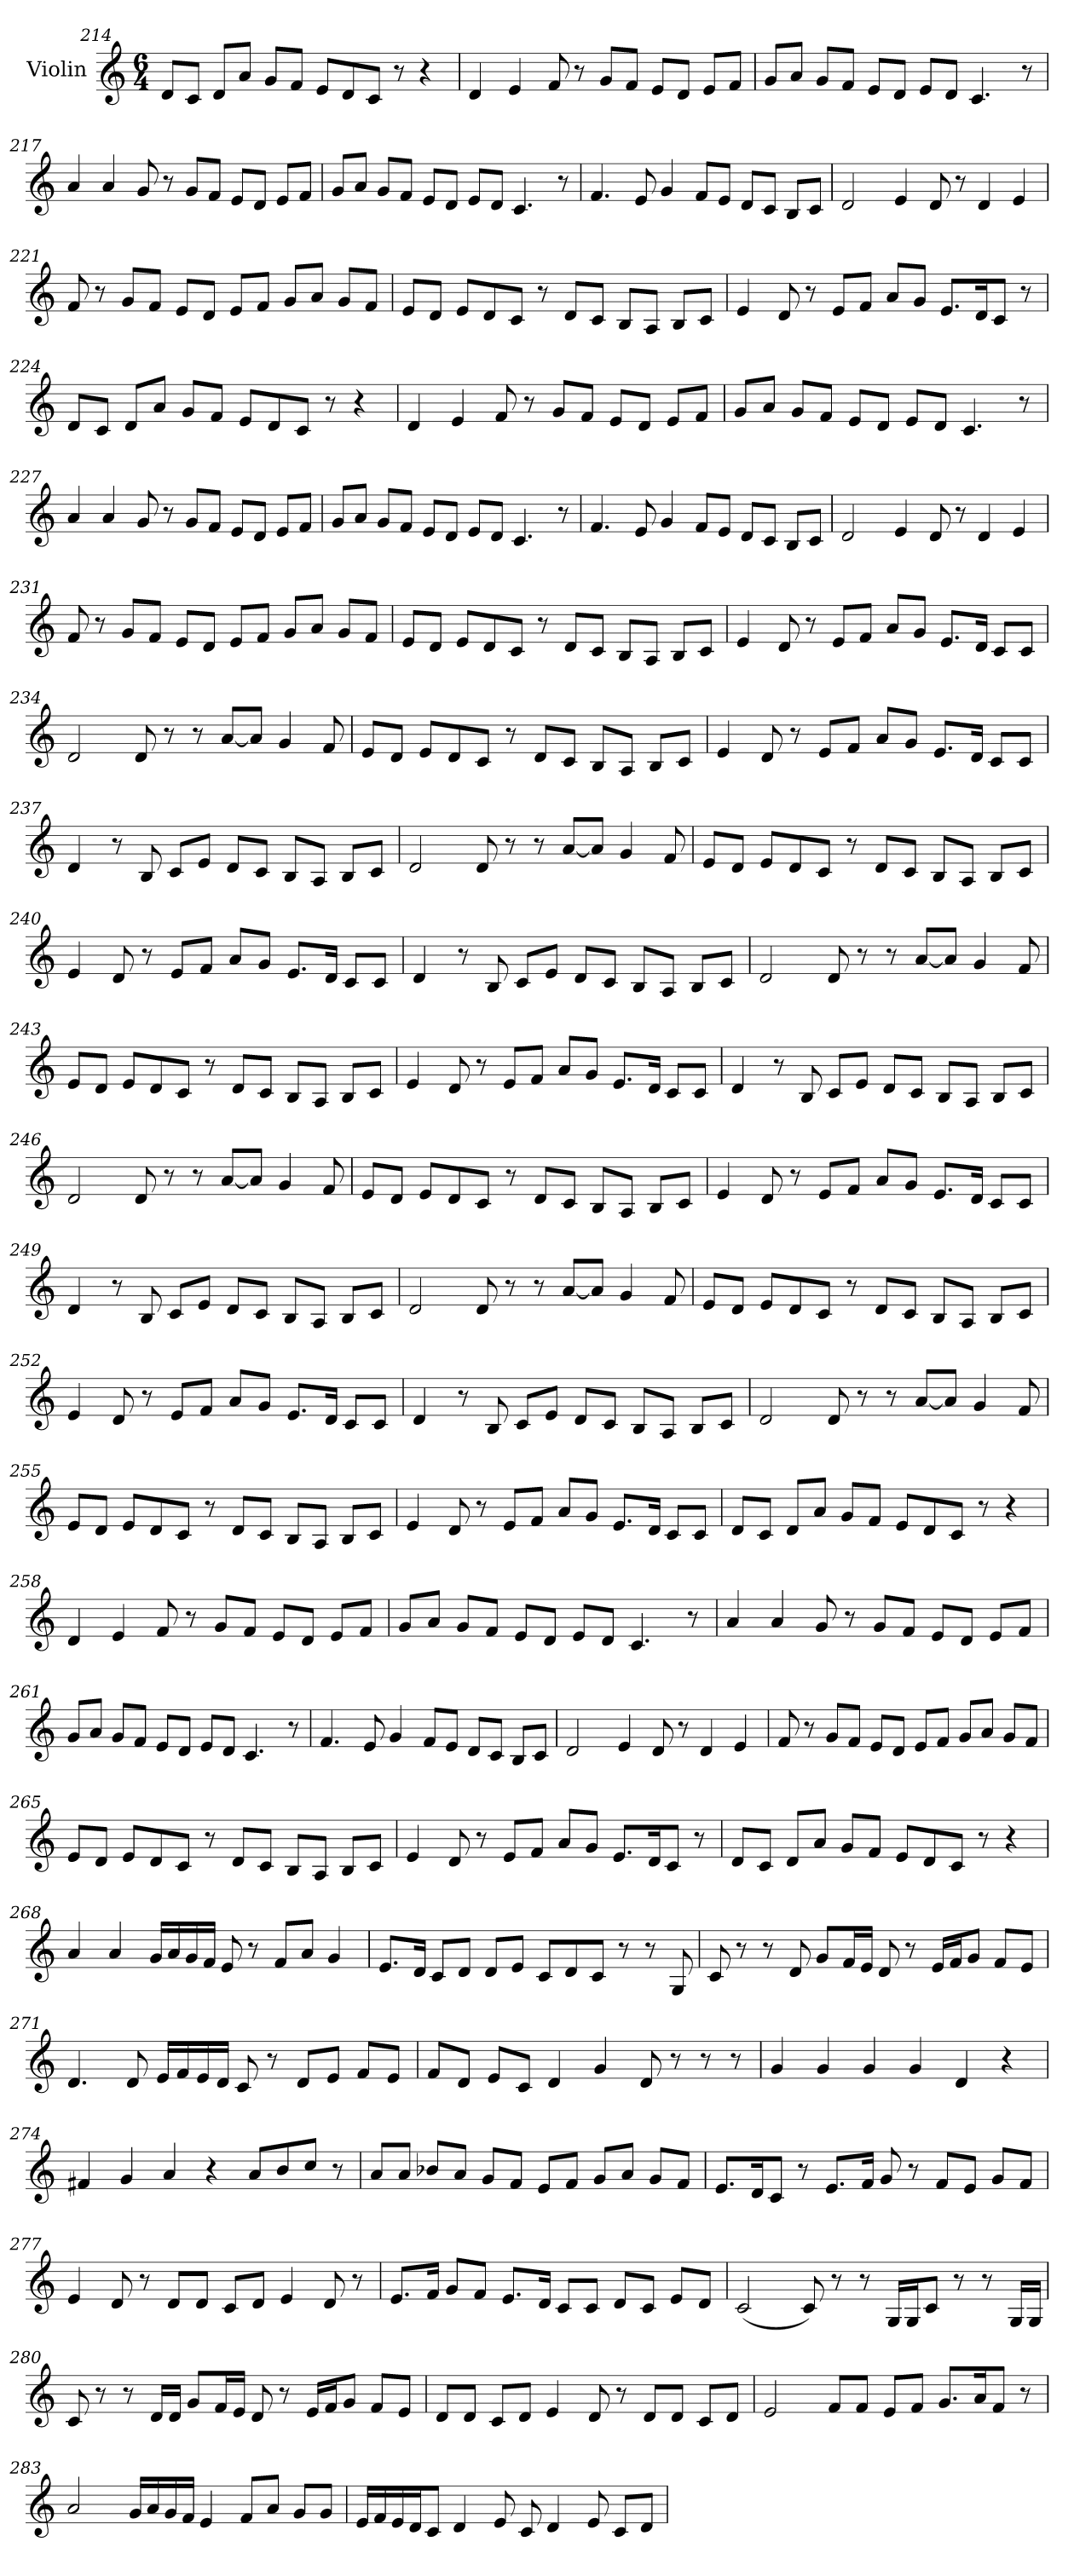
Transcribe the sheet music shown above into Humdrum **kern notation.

**kern
*part1
*staff1
*I"Violin
*clefG2
*k[]
*M6/4
=214
8d/L
8c/J
8d/L
8a/J
8g/L
8f/J
8e/L
8d/
8c/J
8r
4r
!!LO:LB:g=z
=215
4d/
4e/
8f/
8r
8g/L
8f/J
8e/L
8d/J
8e/L
8f/J
=216
8g/L
8a/J
8g/L
8f/J
8e/L
8d/J
8e/L
8d/J
4.c/
8r
=217
4a/
4a/
8g/
8r
8g/L
8f/J
8e/L
8d/J
8e/L
8f/J
!!LO:LB:g=z
=218
8g/L
8a/J
8g/L
8f/J
8e/L
8d/J
8e/L
8d/J
4.c/
8r
=219
4.f/
8e/
4g/
8f/L
8e/J
8d/L
8c/J
8B/L
8c/J
=220
2d/
4e/
8d/
8r
4d/
4e/
!!LO:PB:g=z
=221
8f/
8r
8g/L
8f/J
8e/L
8d/J
8e/L
8f/J
8g/L
8a/J
8g/L
8f/J
=222
8e/L
8d/J
8e/L
8d/
8c/J
8r
8d/L
8c/J
8B/L
8A/J
8B/L
8c/J
=223
4e/
8d/
8r
8e/L
8f/J
8a/L
8g/J
8.e/L
16d/K
8c/J
8r
!!LO:LB:g=z
=224
8d/L
8c/J
8d/L
8a/J
8g/L
8f/J
8e/L
8d/
8c/J
8r
4r
=225
4d/
4e/
8f/
8r
8g/L
8f/J
8e/L
8d/J
8e/L
8f/J
=226
8g/L
8a/J
8g/L
8f/J
8e/L
8d/J
8e/L
8d/J
4.c/
8r
!!LO:LB:g=z
=227
4a/
4a/
8g/
8r
8g/L
8f/J
8e/L
8d/J
8e/L
8f/J
=228
8g/L
8a/J
8g/L
8f/J
8e/L
8d/J
8e/L
8d/J
4.c/
8r
=229
4.f/
8e/
4g/
8f/L
8e/J
8d/L
8c/J
8B/L
8c/J
!!LO:LB:g=z
=230
2d/
4e/
8d/
8r
4d/
4e/
=231
8f/
8r
8g/L
8f/J
8e/L
8d/J
8e/L
8f/J
8g/L
8a/J
8g/L
8f/J
=232
8e/L
8d/J
8e/L
8d/
8c/J
8r
8d/L
8c/J
8B/L
8A/J
8B/L
8c/J
!!LO:LB:g=z
=233
4e/
8d/
8r
8e/L
8f/J
8a/L
8g/J
8.e/L
16d/Jk
8c/L
8c/J
=234
2d/
8d/
8r
8r
[8a/L
8a/J]
4g/
8f/
=235
8e/L
8d/J
8e/L
8d/
8c/J
8r
8d/L
8c/J
8B/L
8A/J
8B/L
8c/J
!!LO:LB:g=z
=236
4e/
8d/
8r
8e/L
8f/J
8a/L
8g/J
8.e/L
16d/Jk
8c/L
8c/J
=237
4d/
8r
8B/
8c/L
8e/J
8d/L
8c/J
8B/L
8A/J
8B/L
8c/J
=238
2d/
8d/
8r
8r
[8a/L
8a/J]
4g/
8f/
!!LO:LB:g=z
=239
8e/L
8d/J
8e/L
8d/
8c/J
8r
8d/L
8c/J
8B/L
8A/J
8B/L
8c/J
=240
4e/
8d/
8r
8e/L
8f/J
8a/L
8g/J
8.e/L
16d/Jk
8c/L
8c/J
=241
4d/
8r
8B/
8c/L
8e/J
8d/L
8c/J
8B/L
8A/J
8B/L
8c/J
!!LO:LB:g=z
=242
2d/
8d/
8r
8r
[8a/L
8a/J]
4g/
8f/
=243
8e/L
8d/J
8e/L
8d/
8c/J
8r
8d/L
8c/J
8B/L
8A/J
8B/L
8c/J
=244
4e/
8d/
8r
8e/L
8f/J
8a/L
8g/J
8.e/L
16d/Jk
8c/L
8c/J
!!LO:PB:g=z
=245
4d/
8r
8B/
8c/L
8e/J
8d/L
8c/J
8B/L
8A/J
8B/L
8c/J
=246
2d/
8d/
8r
8r
[8a/L
8a/J]
4g/
8f/
=247
8e/L
8d/J
8e/L
8d/
8c/J
8r
8d/L
8c/J
8B/L
8A/J
8B/L
8c/J
!!LO:LB:g=z
=248
4e/
8d/
8r
8e/L
8f/J
8a/L
8g/J
8.e/L
16d/Jk
8c/L
8c/J
=249
4d/
8r
8B/
8c/L
8e/J
8d/L
8c/J
8B/L
8A/J
8B/L
8c/J
=250
2d/
8d/
8r
8r
[8a/L
8a/J]
4g/
8f/
!!LO:LB:g=z
=251
8e/L
8d/J
8e/L
8d/
8c/J
8r
8d/L
8c/J
8B/L
8A/J
8B/L
8c/J
=252
4e/
8d/
8r
8e/L
8f/J
8a/L
8g/J
8.e/L
16d/Jk
8c/L
8c/J
=253
4d/
8r
8B/
8c/L
8e/J
8d/L
8c/J
8B/L
8A/J
8B/L
8c/J
!!LO:LB:g=z
=254
2d/
8d/
8r
8r
[8a/L
8a/J]
4g/
8f/
=255
8e/L
8d/J
8e/L
8d/
8c/J
8r
8d/L
8c/J
8B/L
8A/J
8B/L
8c/J
=256
4e/
8d/
8r
8e/L
8f/J
8a/L
8g/J
8.e/L
16d/Jk
8c/L
8c/J
!!LO:LB:g=z
=257
8d/L
8c/J
8d/L
8a/J
8g/L
8f/J
8e/L
8d/
8c/J
8r
4r
=258
4d/
4e/
8f/
8r
8g/L
8f/J
8e/L
8d/J
8e/L
8f/J
=259
8g/L
8a/J
8g/L
8f/J
8e/L
8d/J
8e/L
8d/J
4.c/
8r
!!LO:LB:g=z
=260
4a/
4a/
8g/
8r
8g/L
8f/J
8e/L
8d/J
8e/L
8f/J
=261
8g/L
8a/J
8g/L
8f/J
8e/L
8d/J
8e/L
8d/J
4.c/
8r
=262
4.f/
8e/
4g/
8f/L
8e/J
8d/L
8c/J
8B/L
8c/J
!!LO:LB:g=z
=263
2d/
4e/
8d/
8r
4d/
4e/
=264
8f/
8r
8g/L
8f/J
8e/L
8d/J
8e/L
8f/J
8g/L
8a/J
8g/L
8f/J
=265
8e/L
8d/J
8e/L
8d/
8c/J
8r
8d/L
8c/J
8B/L
8A/J
8B/L
8c/J
!!LO:LB:g=z
=266
4e/
8d/
8r
8e/L
8f/J
8a/L
8g/J
8.e/L
16d/K
8c/J
8r
=267
8d/L
8c/J
8d/L
8a/J
8g/L
8f/J
8e/L
8d/
8c/J
8r
4r
=268
4a/
4a/
16g/LL
16a/
16g/
16f/JJ
8e/
8r
8f/L
8a/J
4g/
!!LO:PB:g=z
=269
8.e/L
16d/Jk
8c/L
8d/J
8d/L
8e/J
8c/L
8d/
8c/J
8r
8r
8G/
=270
8c/
8r
8r
8d/
8g/L
16f/L
16e/JJ
8d/
8r
16e/LL
16f/J
8g/J
8f/L
8e/J
!!LO:LB:g=z
=271
4.d/
8d/
16e/LL
16f/
16e/
16d/JJ
8c/
8r
8d/L
8e/J
8f/L
8e/J
=272
8f/L
8d/J
8e/L
8c/J
4d/
4g/
8d/
8r
8r
8r
=273
4g/
4g/
4g/
4g/
4d/
4r
!!LO:LB:g=z
=274
4f#X/
4g/
4a/
4r
8a/L
8b/
8cc/J
8r
=275
8a/L
8a/J
8b-X/L
8a/J
8g/L
8f/J
8e/L
8f/J
8g/L
8a/J
8g/L
8f/J
=276
8.e/L
16d/K
8c/J
8r
8.e/L
16f/Jk
8g/
8r
8f/L
8e/J
8g/L
8f/J
!!LO:LB:g=z
=277
4e/
8d/
8r
8d/L
8d/J
8c/L
8d/J
4e/
8d/
8r
=278
8.e/L
16f/Jk
8g/L
8f/J
8.e/L
16d/Jk
8c/L
8c/J
8d/L
8c/J
8e/L
8d/J
=279
(<2c/
8c/)
8r
8r
16G/LL
16G/J
8c/J
8r
8r
16G/LL
16G/JJ
!!LO:LB:g=z
=280
8c/
8r
8r
16d/LL
16d/JJ
8g/L
16f/L
16e/JJ
8d/
8r
16e/LL
16f/J
8g/J
8f/L
8e/J
=281
8d/L
8d/J
8c/L
8d/J
4e/
8d/
8r
8d/L
8d/J
8c/L
8d/J
=282
2e/
8f/L
8f/J
8e/L
8f/J
8.g/L
16a/K
8f/J
8r
!!LO:LB:g=z
=283
2a/
16g/LL
16a/
16g/
16f/JJ
4e/
8f/L
8a/J
8g/L
8g/J
=284
16e/LL
16f/
16e/
16d/J
8c/J
4d/
8e/
8c/
4d/
8e/
8c/L
8d/J
=
*-
